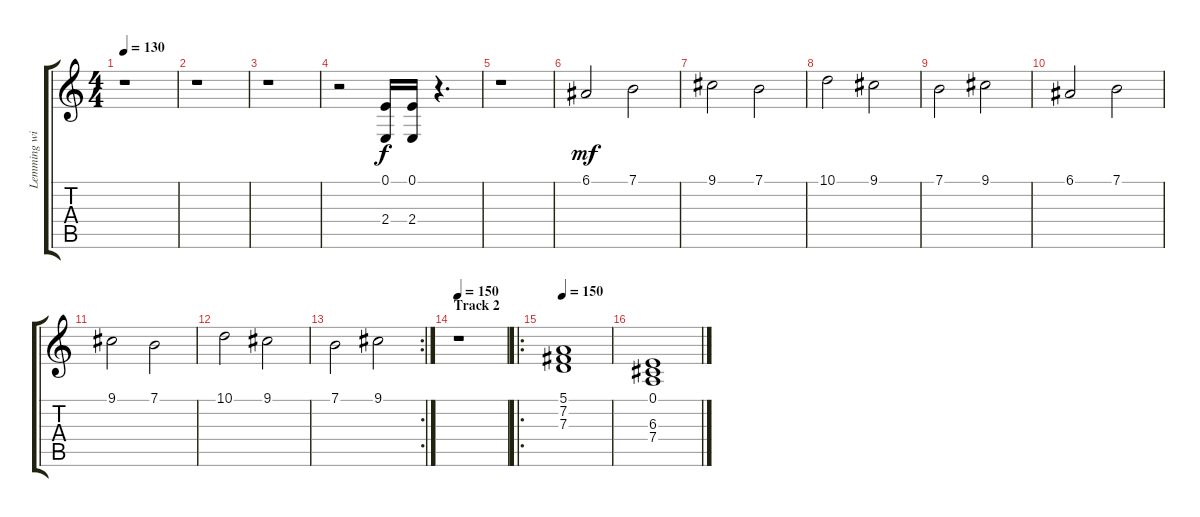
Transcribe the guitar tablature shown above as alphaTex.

\track ("Lemming with Keyboard / Guitar 3" "Lemming wi") {instrument acousticgrandpiano}
\staff {score tabs}
\tuning (E4 B3 G3 D3 A2 E2) {hide}
\ts (4 4)
\tempo 130
\clef g2
\ks c
r.1{dy f} |
r.1 |
r.1 |
r.2 (0.1 2.4).16 (0.1 2.4).16 r.4{d} |
r.1 |
6.1.2{dy mf instrument ocarina} 7.1.2 |
9.1.2 7.1.2 |
10.1.2 9.1.2 |
7.1.2 9.1.2 |
6.1.2 7.1.2 |
9.1.2 7.1.2 |
10.1.2 9.1.2 |
\rc 2
7.1.2 9.1.2 |
\section ("" "Track 2")
\tempo 150
r.1 |
\ro
\tempo 150
(5.1 7.2 7.3).1{instrument acousticgrandpiano} |
(0.1 6.3 7.4).1
